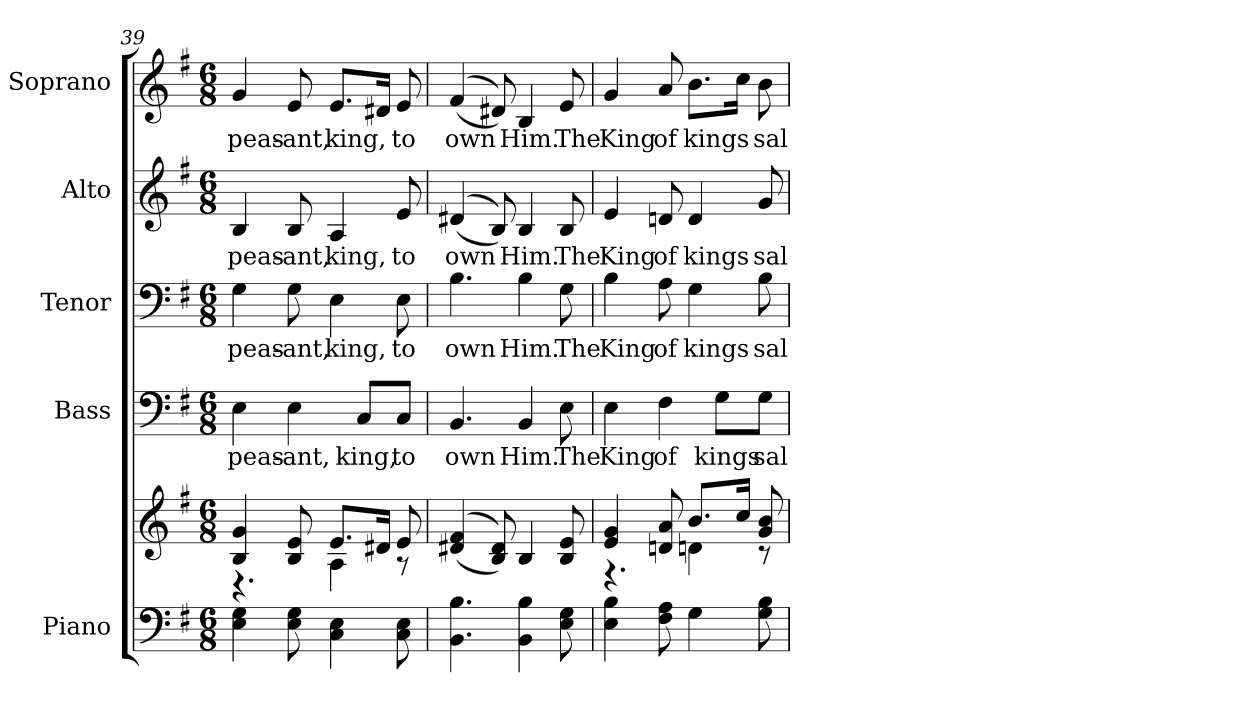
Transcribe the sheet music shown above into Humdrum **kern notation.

**kern	**kern	**kern	**text	**kern	**text	**kern	**text	**kern	**text
*part5	*part5	*part4	*part4	*part3	*part3	*part2	*part2	*part1	*part1
*staff6	*staff5	*staff4	*staff4	*staff3	*staff3	*staff2	*staff2	*staff1	*staff1
*I"Piano	*	*I"Bass	*	*I"Tenor	*	*I"Alto	*	*I"Soprano	*
*I'Pno.	*	*I'B.	*	*I'T.	*	*I'A.	*	*I'S.	*
!!LO:PB:g=z
*clefF4	*clefG2	*clefF4	*	*clefF4	*	*clefG2	*	*clefG2	*
*k[f#]	*k[f#]	*k[f#]	*	*k[f#]	*	*k[f#]	*	*k[f#]	*
*G:	*G:	*G:	*	*G:	*	*G:	*	*G:	*
*M6/8	*M6/8	*M6/8	*	*M6/8	*	*M6/8	*	*M6/8	*
=39	=39	=39	=39	=39	=39	=39	=39	=39	=39
*	*^	*	*	*	*	*	*	*	*
!	!	!	!	!LO:LY:b:color=#000000	!	!	!	!	!	!
!	!	!	!	!	!	!LO:LY:b:color=#000000	!	!	!	!
!	!	!	!	!	!	!	!	!LO:LY:b:color=#000000	!	!
!	!	!	!	!	!	!	!	!	!	!LO:LY:b:color=#000000
4Ei\ 4Gi	4Bi/ 4gi	4.r	4Ei\	peas-	4Gi\	peas-	4Bi/	peas-	4gi/	peas-
!	!	!	!	!LO:LY:b:color=#000000	!	!	!	!	!	!
!	!	!	!	!	!	!LO:LY:b:color=#000000	!	!	!	!
!	!	!	!	!	!	!	!	!LO:LY:b:color=#000000	!	!
!	!	!	!	!	!	!	!	!	!	!LO:LY:b:color=#000000
8Ei\ 8Gi	8Bi/ 8ei	.	4Ei\	-ant,	8Gi\	-ant,	8Bi/	-ant,	8ei/	-ant,
!	!	!	!	!	!	!LO:LY:b:color=#000000	!	!	!	!
!	!	!	!	!	!	!	!	!LO:LY:b:color=#000000	!	!
!	!	!	!	!	!	!	!	!	!	!LO:LY:b:color=#000000
4Ci\ 4Ei	8.ei/L	4Ai\	.	.	4Ei\	king,	4Ai/	king,	8.ei/L	king,
!	!	!	!	!LO:LY:b:color=#000000	!	!	!	!	!	!
.	.	.	8Ci/L	king,	.	.	.	.	.	.
.	16d#Xi/Jk	.	.	.	.	.	.	.	16d#Xi/Jk	.
!	!	!	!	!LO:LY:b:color=#000000	!	!	!	!	!	!
!	!	!	!	!	!	!LO:LY:b:color=#000000	!	!	!	!
!	!	!	!	!	!	!	!	!LO:LY:b:color=#000000	!	!
!	!	!	!	!	!	!	!	!	!	!LO:LY:b:color=#000000
8Ci\ 8Ei	8ei/	8r	8Ci/J	to	8Ei\	to	8ei/	to	8ei/	to
*	*v	*v	*	*	*	*	*	*	*	*
=40	=40	=40	=40	=40	=40	=40	=40	=40	=40
*	*^	*	*	*	*	*	*	*	*
!	!	!	!	!LO:LY:b:color=#000000	!	!	!	!	!	!
*	*v	*v	*	*	*	*	*	*	*	*
*	*^	*	*	*	*	*	*	*	*
!	!	!	!	!	!	!LO:LY:b:color=#000000	!	!	!	!
*	*v	*v	*	*	*	*	*	*	*	*
*	*^	*	*	*	*	*	*	*	*
!	!	!	!	!	!	!	!	!LO:LY:b:color=#000000	!	!
*	*v	*v	*	*	*	*	*	*	*	*
*	*^	*	*	*	*	*	*	*	*
!	!	!	!	!	!	!	!	!	!	!LO:LY:b:color=#000000
*	*v	*v	*	*	*	*	*	*	*	*
4.BBi\ 4.Bi	((4d#Xi/ 4f#i	4.BBi/	own	4.Bi\	own	((4d#Xi/	own	((4f#i/	own
.	8Bi/ 8d#i))	.	.	.	.	8Bi/))	.	8d#Xi/))	.
!	!	!	!LO:LY:b:color=#000000	!	!	!	!	!	!
!	!	!	!	!	!LO:LY:b:color=#000000	!	!	!	!
!	!	!	!	!	!	!	!LO:LY:b:color=#000000	!	!
!	!	!	!	!	!	!	!	!	!LO:LY:b:color=#000000
4BBi\ 4Bi	4Bi/	4BBi/	Him.	4Bi\	Him.	4Bi/	Him.	4Bi/	Him.
!	!	!	!LO:LY:b:color=#000000	!	!	!	!	!	!
!	!	!	!	!	!LO:LY:b:color=#000000	!	!	!	!
!	!	!	!	!	!	!	!LO:LY:b:color=#000000	!	!
!	!	!	!	!	!	!	!	!	!LO:LY:b:color=#000000
8Ei\ 8Gi	8Bi/ 8ei	8Ei\	The	8Gi\	The	8Bi/	The	8ei/	The
!!LO:PB:g=z
=41	=41	=41	=41	=41	=41	=41	=41	=41	=41
*	*^	*	*	*	*	*	*	*	*
!	!	!	!	!LO:LY:b:color=#000000	!	!	!	!	!	!
!	!	!	!	!	!	!LO:LY:b:color=#000000	!	!	!	!
!	!	!	!	!	!	!	!	!LO:LY:b:color=#000000	!	!
!	!	!	!	!	!	!	!	!	!	!LO:LY:b:color=#000000
4Ei\ 4Bi	4ei/ 4gi	4.r	4Ei\	King	4Bi\	King	4ei/	King	4gi/	King
!	!	!	!	!LO:LY:b:color=#000000	!	!	!	!	!	!
!	!	!	!	!	!	!LO:LY:b:color=#000000	!	!	!	!
!	!	!	!	!	!	!	!	!LO:LY:b:color=#000000	!	!
!	!	!	!	!	!	!	!	!	!	!LO:LY:b:color=#000000
8F#i\ 8Ai	8dni/ 8ai	.	4F#i\	of	8Ai\	of	8dni/	of	8ai/	of
!	!	!	!	!	!	!LO:LY:b:color=#000000	!	!	!	!
!	!	!	!	!	!	!	!	!LO:LY:b:color=#000000	!	!
!	!	!	!	!	!	!	!	!	!	!LO:LY:b:color=#000000
4Gi\	8.bi/L	4dni\	.	.	4Gi\	kings	4di/	kings	8.bi\L	kings
!	!	!	!	!LO:LY:b:color=#000000	!	!	!	!	!	!
.	.	.	8Gi\L	kings	.	.	.	.	.	.
.	16cci/Jk	.	.	.	.	.	.	.	16cci\Jk	.
!	!	!	!	!LO:LY:b:color=#000000	!	!	!	!	!	!
!	!	!	!	!	!	!LO:LY:b:color=#000000	!	!	!	!
!	!	!	!	!	!	!	!	!LO:LY:b:color=#000000	!	!
!	!	!	!	!	!	!	!	!	!	!LO:LY:b:color=#000000
8Gi\ 8Bi	8gi/ 8bi	8r	8Gi\J	sal-	8Bi\	sal-	8gi/	sal-	8bi\	sal-
*	*v	*v	*	*	*	*	*	*	*	*
=	=	=	=	=	=	=	=	=	=
*-	*-	*-	*-	*-	*-	*-	*-	*-	*-
